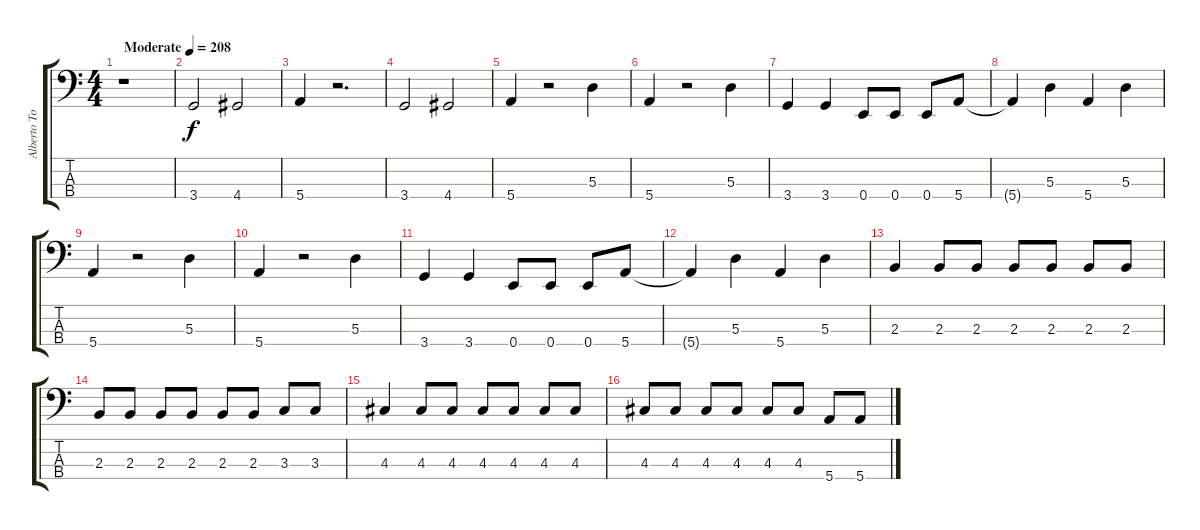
\track ("Alberto Torrado - Bajo" "Alberto To") {instrument electricbasspick}
\staff {score tabs}
\tuning (G2 D2 A1 E1) {hide}
\ts (4 4)
\tempo (208 "Moderate")
\clef f4
\ks c
r.1{dy f instrument electricbasspick} |
3.4.2 4.4.2 |
5.4.4 r.2{d} |
3.4.2 4.4.2 |
5.4.4 r.2 5.3.4 |
5.4.4 r.2 5.3.4 |
3.4.4 3.4.4 0.4.8 0.4.8 0.4.8 5.4.8 |
5.4{t}.4 5.3.4 5.4.4 5.3.4 |
5.4.4 r.2 5.3.4 |
5.4.4 r.2 5.3.4 |
3.4.4 3.4.4 0.4.8 0.4.8 0.4.8 5.4.8 |
5.4{t}.4 5.3.4 5.4.4 5.3.4 |
2.3.4 2.3.8 2.3.8 2.3.8 2.3.8 2.3.8 2.3.8 |
2.3.8 2.3.8 2.3.8 2.3.8 2.3.8 2.3.8 3.3.8 3.3.8 |
4.3.4 4.3.8 4.3.8 4.3.8 4.3.8 4.3.8 4.3.8 |
4.3.8 4.3.8 4.3.8 4.3.8 4.3.8 4.3.8 5.4.8 5.4.8
